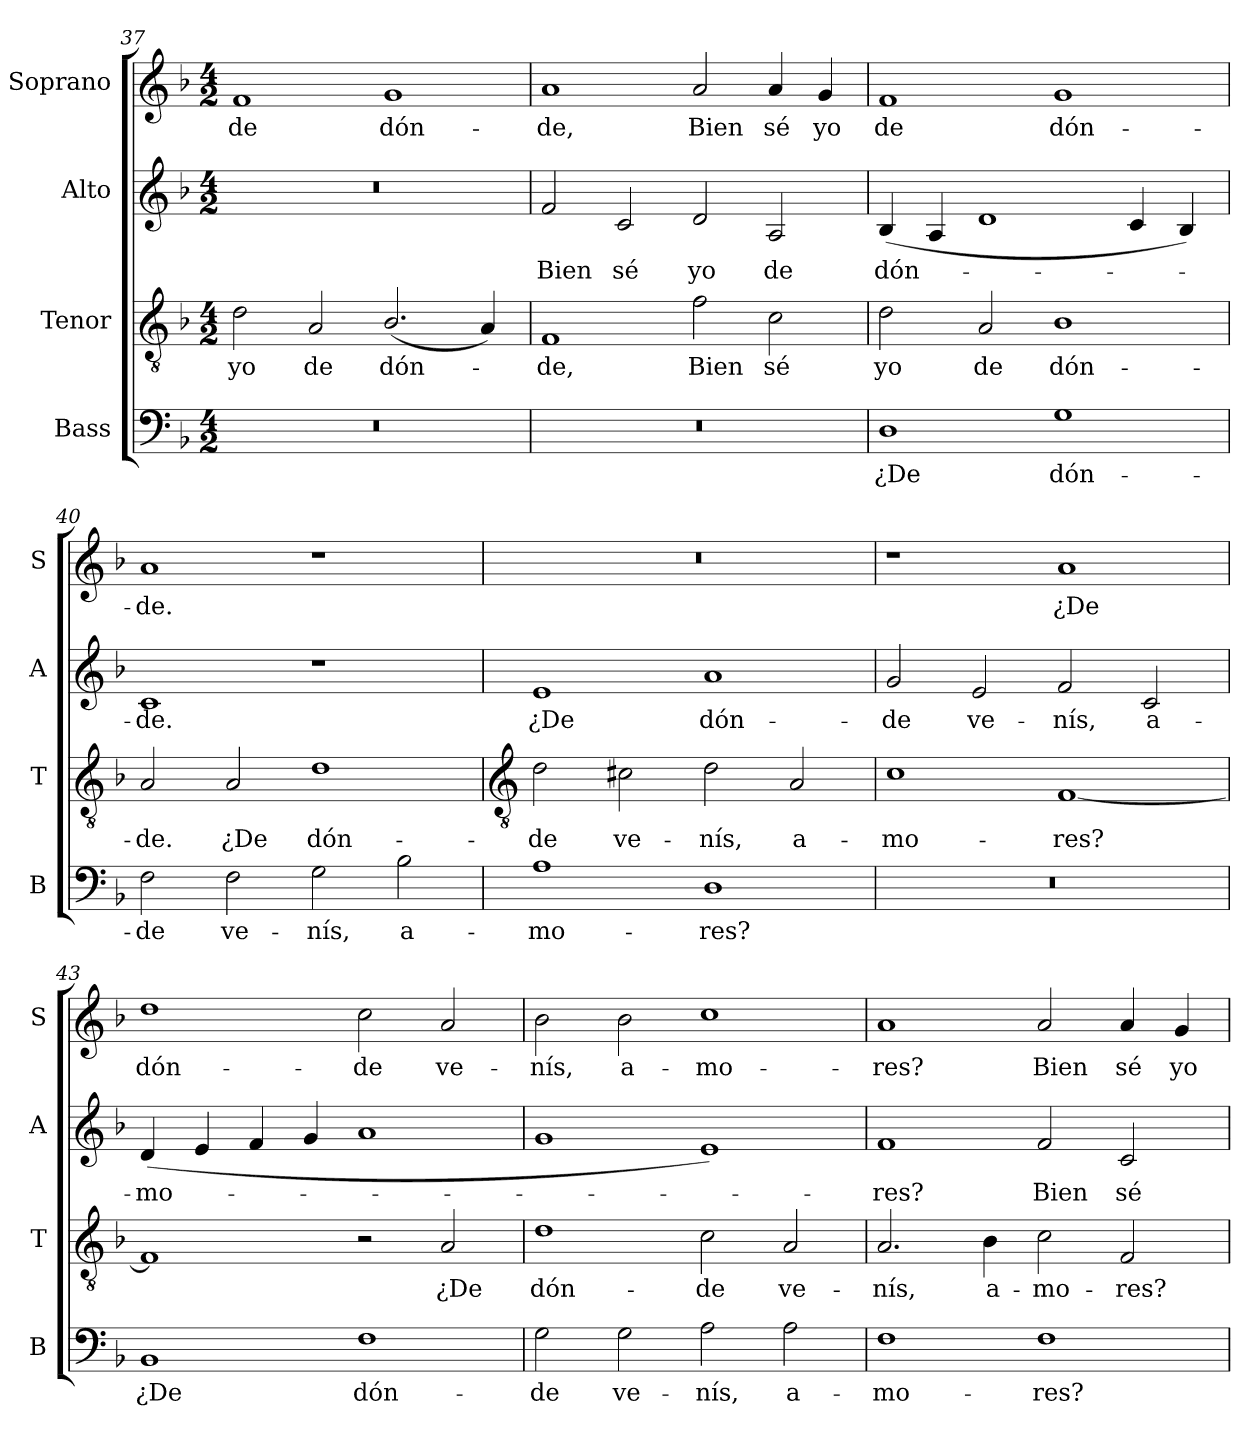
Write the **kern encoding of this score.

**kern	**text	**kern	**text	**kern	**text	**kern	**text
*part4	*part4	*part3	*part3	*part2	*part2	*part1	*part1
*staff4	*staff4	*staff3	*staff3	*staff2	*staff2	*staff1	*staff1
*I"Bass	*	*I"Tenor	*	*I"Alto	*	*I"Soprano	*
*I'B	*	*I'T	*	*I'A	*	*I'S	*
*clefF4	*	*clefGv2	*	*clefG2	*	*clefG2	*
*k[b-]	*	*k[b-]	*	*k[b-]	*	*k[b-]	*
*F:	*	*F:	*	*F:	*	*F:	*
*M4/2	*	*M4/2	*	*M4/2	*	*M4/2	*
=37	=37	=37	=37	=37	=37	=37	=37
!	!	!	!LO:LY:b	!	!	!	!LO:LY:b
0r	.	2d	yo	0r	.	1f	de
!	!	!	!LO:LY:b	!	!	!	!
.	.	2A	de	.	.	.	.
!	!	!	!LO:LY:b	!	!	!	!LO:LY:b
.	.	(<2.B-/	dón-	.	.	1g	dón-
.	.	4A)	.	.	.	.	.
=38	=38	=38	=38	=38	=38	=38	=38
!	!	!	!LO:LY:b	!	!LO:LY:b	!	!LO:LY:b
0r	.	1F	de,	2f	Bien	1a	-de,
!	!	!	!	!	!LO:LY:b	!	!
.	.	.	.	2c	sé	.	.
!	!	!	!LO:LY:b	!	!LO:LY:b	!	!LO:LY:b
.	.	2f	Bien	2d	yo	2a	Bien
!	!	!	!LO:LY:b	!	!LO:LY:b	!	!LO:LY:b
.	.	2c	sé	2A	de	4a	sé
!	!	!	!	!	!	!	!LO:LY:b
.	.	.	.	.	.	4g	yo
=39	=39	=39	=39	=39	=39	=39	=39
!	!LO:LY:b	!	!LO:LY:b	!	!LO:LY:b	!	!LO:LY:b
1D	¿De	2d	yo	(<4B-/	dón-	1f	de
.	.	.	.	4A	.	.	.
!	!	!	!LO:LY:b	!	!	!	!
.	.	2A	de	1d	.	.	.
!	!LO:LY:b	!	!LO:LY:b	!	!	!	!LO:LY:b
1G	dón-	1B-	dón-	.	.	1g	dón-
.	.	.	.	4c	.	.	.
.	.	.	.	4B-)	.	.	.
=40	=40	=40	=40	=40	=40	=40	=40
!	!LO:LY:b	!	!LO:LY:b	!	!LO:LY:b	!	!LO:LY:b
2F	-de	2A	-de.	1c	de.	1a	-de.
!	!LO:LY:b	!	!LO:LY:b	!	!	!	!
2F	ve-	2A	¿De	.	.	.	.
!	!LO:LY:b	!	!LO:LY:b	!	!	!	!
2G	-nís,	1d	dón-	1r	.	1r	.
!	!LO:LY:b	!	!	!	!	!	!
2B-	a-	.	.	.	.	.	.
!!LO:LB:g=z
=41	=41	=41	=41	=41	=41	=41	=41
*	*	*clefGv2	*	*	*	*	*
!	!LO:LY:b	!	!LO:LY:b	!	!LO:LY:b	!	!
1A	-mo-	2d	-de	1e	¿De	0r	.
!	!	!	!LO:LY:b	!	!	!	!
.	.	2c#X	ve-	.	.	.	.
!	!LO:LY:b	!	!LO:LY:b	!	!LO:LY:b	!	!
1D	-res?	2d	-nís,	1a	dón-	.	.
!	!	!	!LO:LY:b	!	!	!	!
.	.	2A	a-	.	.	.	.
=42	=42	=42	=42	=42	=42	=42	=42
!	!	!	!LO:LY:b	!	!LO:LY:b	!	!
0r	.	1c	-mo-	2g	-de	1r	.
!	!	!	!	!	!LO:LY:b	!	!
.	.	.	.	2e	ve-	.	.
!	!	!	!LO:LY:b	!	!LO:LY:b	!	!LO:LY:b
.	.	[1F	-res?	2f	-nís,	1a	¿De
!	!	!	!	!	!LO:LY:b	!	!
.	.	.	.	2c	a-	.	.
=43	=43	=43	=43	=43	=43	=43	=43
!	!LO:LY:b	!	!	!	!LO:LY:b	!	!LO:LY:b
1BB-	¿De	1F]	.	(<4d	-mo-	1dd	dón-
.	.	.	.	4e	.	.	.
.	.	.	.	4f	.	.	.
.	.	.	.	4g	.	.	.
!	!LO:LY:b	!	!	!	!	!	!LO:LY:b
1F	dón-	2r	.	1a	.	2cc	-de
!	!	!	!LO:LY:b	!	!	!	!LO:LY:b
.	.	2A	¿De	.	.	2a	ve-
=44	=44	=44	=44	=44	=44	=44	=44
!	!LO:LY:b	!	!LO:LY:b	!	!	!	!LO:LY:b
2G	-de	1d	dón-	1g	.	2b-	-nís,
!	!LO:LY:b	!	!	!	!	!	!LO:LY:b
2G	ve-	.	.	.	.	2b-	a-
!	!LO:LY:b	!	!LO:LY:b	!	!	!	!LO:LY:b
2A	-nís,	2c	-de	1e)	.	1cc	-mo-
!	!LO:LY:b	!	!LO:LY:b	!	!	!	!
2A	a-	2A	ve-	.	.	.	.
=45	=45	=45	=45	=45	=45	=45	=45
!	!LO:LY:b	!	!LO:LY:b	!	!LO:LY:b	!	!LO:LY:b
1F	-mo-	2.A	-nís,	1f	res?	1a	-res?
!	!	!	!LO:LY:b	!	!	!	!
.	.	4B-	a-	.	.	.	.
!	!LO:LY:b	!	!LO:LY:b	!	!LO:LY:b	!	!LO:LY:b
1F	-res?	2c	-mo-	2f	Bien	2a	Bien
!	!	!	!LO:LY:b	!	!LO:LY:b	!	!LO:LY:b
.	.	2F	-res?	2c	sé	4a	sé
!	!	!	!	!	!	!	!LO:LY:b
.	.	.	.	.	.	4g	yo
=	=	=	=	=	=	=	=
*-	*-	*-	*-	*-	*-	*-	*-
